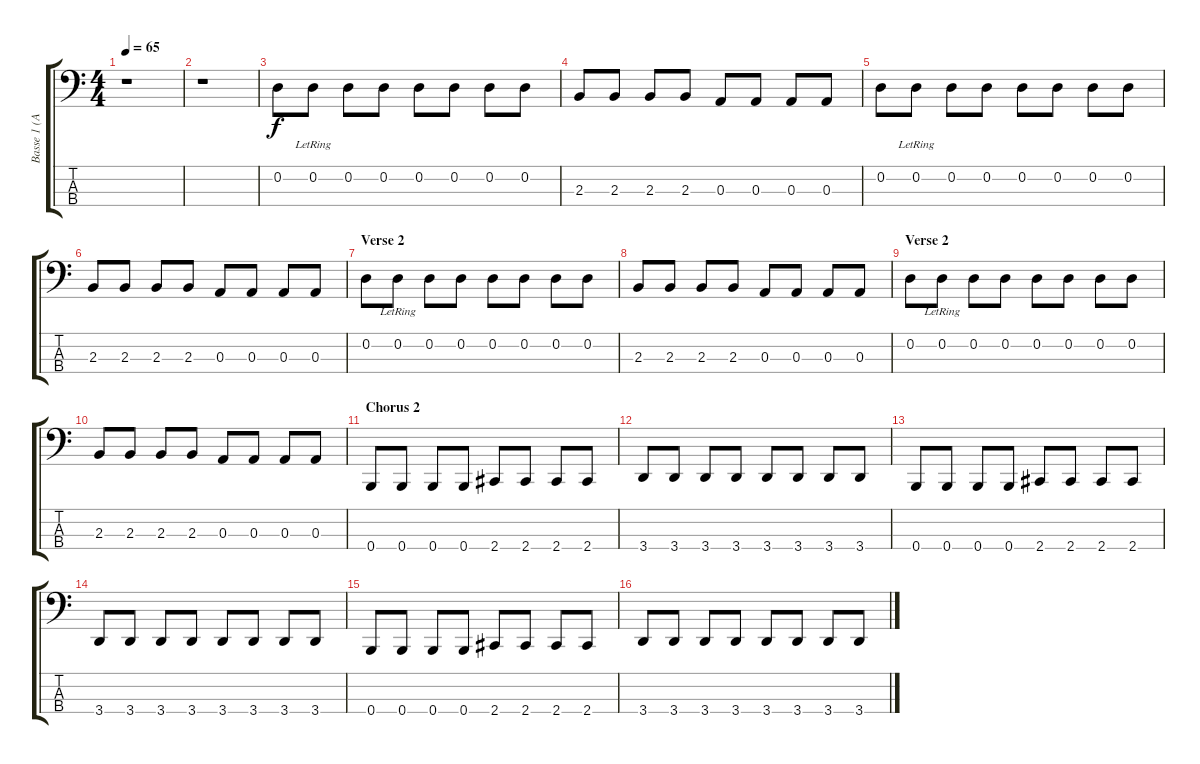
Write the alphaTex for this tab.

\track ("Basse 1 (Acoustique)" "Basse 1 (A") {instrument acousticbass}
\staff {score tabs}
\tuning (G2 D2 A1 B0) {hide}
\ts (4 4)
\tempo 65
\clef f4
\ks c
r.1{dy f} |
r.1 |
0.2.8 0.2{lr}.8 0.2.8 0.2.8 0.2.8 0.2.8 0.2.8 0.2.8 |
2.3.8 2.3.8 2.3.8 2.3.8 0.3.8 0.3.8 0.3.8 0.3.8 |
0.2.8 0.2{lr}.8 0.2.8 0.2.8 0.2.8 0.2.8 0.2.8 0.2.8 |
2.3.8 2.3.8 2.3.8 2.3.8 0.3.8 0.3.8 0.3.8 0.3.8 |
\section ("" "Verse 2")
0.2.8 0.2{lr}.8 0.2.8 0.2.8 0.2.8 0.2.8 0.2.8 0.2.8 |
2.3.8 2.3.8 2.3.8 2.3.8 0.3.8 0.3.8 0.3.8 0.3.8 |
\section ("" "Verse 2")
0.2.8 0.2{lr}.8 0.2.8 0.2.8 0.2.8 0.2.8 0.2.8 0.2.8 |
2.3.8 2.3.8 2.3.8 2.3.8 0.3.8 0.3.8 0.3.8 0.3.8 |
\section ("" "Chorus 2")
0.4.8 0.4.8 0.4.8 0.4.8 2.4.8 2.4.8 2.4.8 2.4.8 |
3.4.8 3.4.8 3.4.8 3.4.8 3.4.8 3.4.8 3.4.8 3.4.8 |
0.4.8 0.4.8 0.4.8 0.4.8 2.4.8 2.4.8 2.4.8 2.4.8 |
3.4.8 3.4.8 3.4.8 3.4.8 3.4.8 3.4.8 3.4.8 3.4.8 |
0.4.8 0.4.8 0.4.8 0.4.8 2.4.8 2.4.8 2.4.8 2.4.8 |
3.4.8 3.4.8 3.4.8 3.4.8 3.4.8 3.4.8 3.4.8 3.4.8
